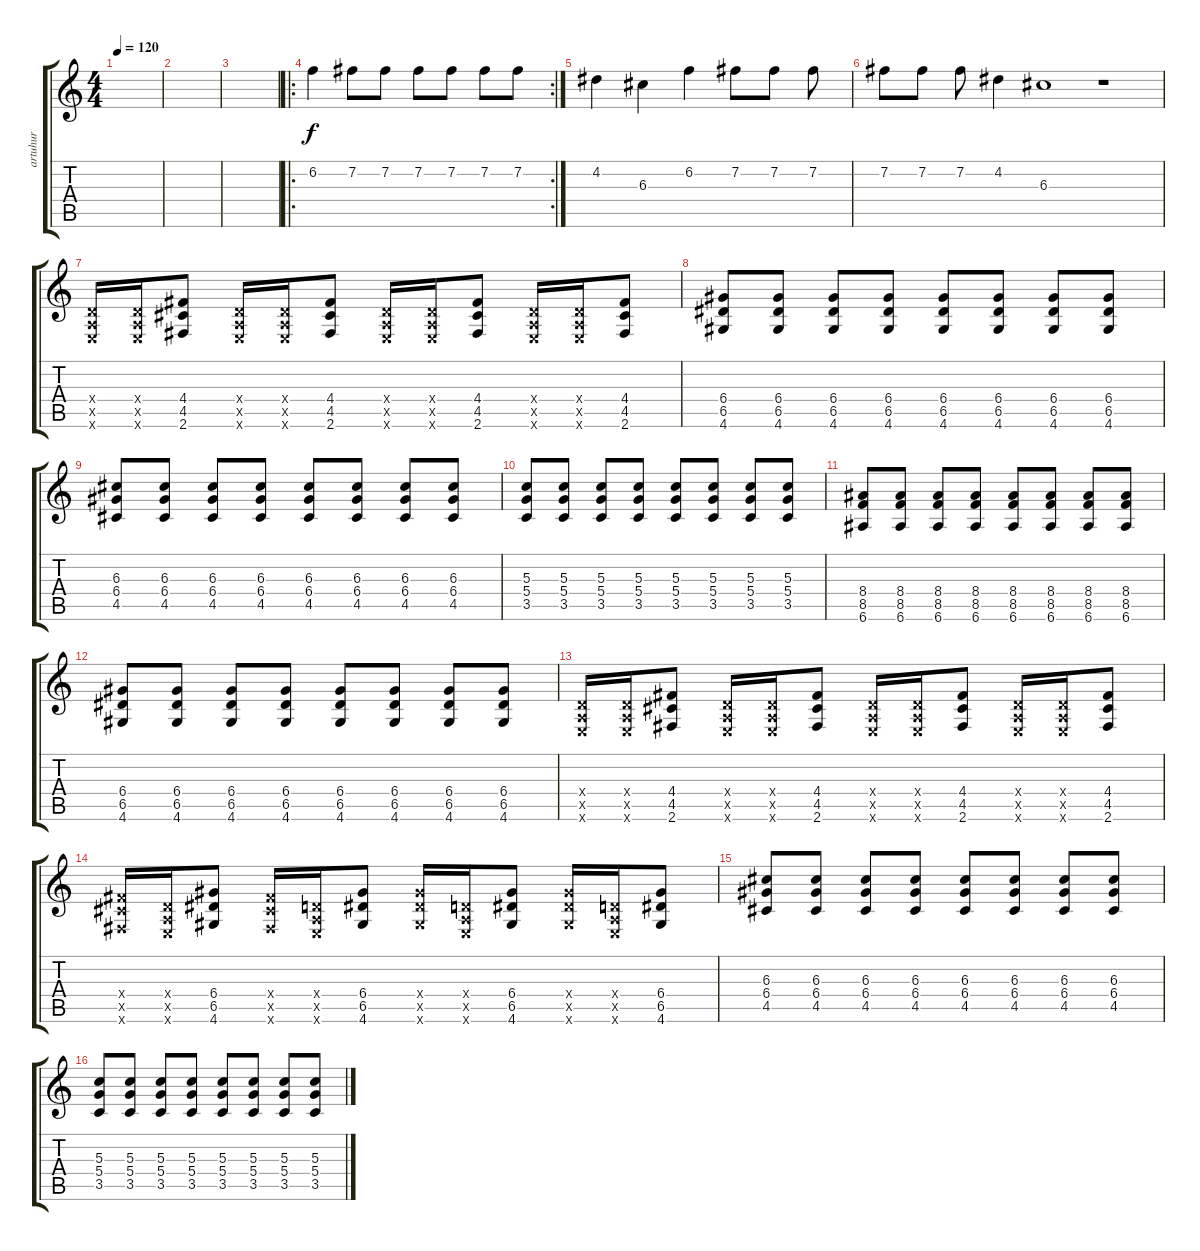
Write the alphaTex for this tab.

\track ("artuhur" "artuhur") {instrument distortionguitar}
\staff {score tabs}
\tuning (E4 B3 G3 D3 A2 E2) {hide}
\ts (4 4)
\tempo 120
\clef g2
\ks c
|
|
|
\ro
\rc 2
6.2.4 7.2.8 7.2.8 7.2.8 7.2.8 7.2.8 7.2.8 |
4.2.4 6.3.4 6.2.4 7.2.8 7.2.8 7.2.8 |
7.2.8 7.2.8 7.2.8 4.2.4 6.3.1 r.1 |
(0.4{x} 0.5{x} 0.6{x}).16 (0.4{x} 0.5{x} 0.6{x}).16 (4.4 4.5 2.6).8 (0.4{x} 0.5{x} 0.6{x}).16 (0.4{x} 0.5{x} 0.6{x}).16 (4.4 4.5 2.6).8 (0.4{x} 0.5{x} 0.6{x}).16 (0.4{x} 0.5{x} 0.6{x}).16 (4.4 4.5 2.6).8 (0.4{x} 0.5{x} 0.6{x}).16 (0.4{x} 0.5{x} 0.6{x}).16 (4.4 4.5 2.6).8 |
(6.4 6.5 4.6).8 (6.4 6.5 4.6).8 (6.4 6.5 4.6).8 (6.4 6.5 4.6).8 (6.4 6.5 4.6).8 (6.4 6.5 4.6).8 (6.4 6.5 4.6).8 (6.4 6.5 4.6).8 |
(6.3 6.4 4.5).8 (6.3 6.4 4.5).8 (6.3 6.4 4.5).8 (6.3 6.4 4.5).8 (6.3 6.4 4.5).8 (6.3 6.4 4.5).8 (6.3 6.4 4.5).8 (6.3 6.4 4.5).8 |
(5.3 5.4 3.5).8 (5.3 5.4 3.5).8 (5.3 5.4 3.5).8 (5.3 5.4 3.5).8 (5.3 5.4 3.5).8 (5.3 5.4 3.5).8 (5.3 5.4 3.5).8 (5.3 5.4 3.5).8 |
(8.4 8.5 6.6).8 (8.4 8.5 6.6).8 (8.4 8.5 6.6).8 (8.4 8.5 6.6).8 (8.4 8.5 6.6).8 (8.4 8.5 6.6).8 (8.4 8.5 6.6).8 (8.4 8.5 6.6).8 |
(6.4 6.5 4.6).8 (6.4 6.5 4.6).8 (6.4 6.5 4.6).8 (6.4 6.5 4.6).8 (6.4 6.5 4.6).8 (6.4 6.5 4.6).8 (6.4 6.5 4.6).8 (6.4 6.5 4.6).8 |
(0.4{x} 0.5{x} 0.6{x}).16 (0.4{x} 0.5{x} 0.6{x}).16 (4.4 4.5 2.6).8 (0.4{x} 0.5{x} 0.6{x}).16 (0.4{x} 0.5{x} 0.6{x}).16 (4.4 4.5 2.6).8 (0.4{x} 0.5{x} 0.6{x}).16 (0.4{x} 0.5{x} 0.6{x}).16 (4.4 4.5 2.6).8 (0.4{x} 0.5{x} 0.6{x}).16 (0.4{x} 0.5{x} 0.6{x}).16 (4.4 4.5 2.6).8 |
(4.4{x} 4.5{x} 2.6{x}).16 (0.4{x} 0.5{x} 0.6{x}).16 (6.4 6.5 4.6).8 (4.4{x} 4.5{x} 2.6{x}).16 (0.4{x} 0.5{x} 0.6{x}).16 (6.4 6.5 4.6).8 (6.4{x} 6.5{x} 4.6{x}).16 (0.4{x} 0.5{x} 0.6{x}).16 (6.4 6.5 4.6).8 (6.4{x} 6.5{x} 4.6{x}).16 (0.4{x} 0.5{x} 0.6{x}).16 (6.4 6.5 4.6).8 |
(6.3 6.4 4.5).8 (6.3 6.4 4.5).8 (6.3 6.4 4.5).8 (6.3 6.4 4.5).8 (6.3 6.4 4.5).8 (6.3 6.4 4.5).8 (6.3 6.4 4.5).8 (6.3 6.4 4.5).8 |
(5.3 5.4 3.5).8 (5.3 5.4 3.5).8 (5.3 5.4 3.5).8 (5.3 5.4 3.5).8 (5.3 5.4 3.5).8 (5.3 5.4 3.5).8 (5.3 5.4 3.5).8 (5.3 5.4 3.5).8
